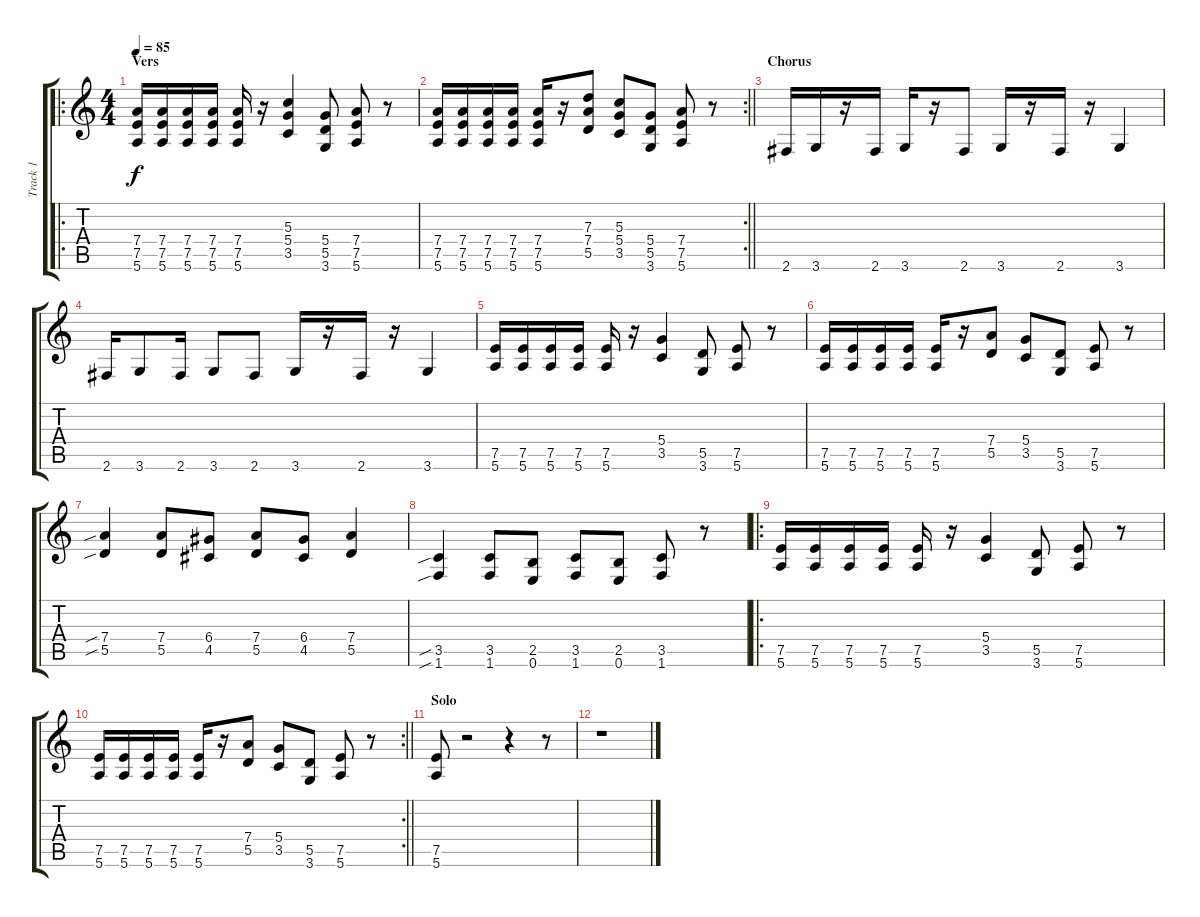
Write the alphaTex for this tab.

\track ("Track 1" "Track 1") {instrument distortionguitar}
\staff {score tabs}
\tuning (E4 B3 G3 D3 A2 E2) {hide}
\ro
\ts (4 4)
\section ("" "Vers")
\tempo 85
\clef g2
\ks c
(7.4 7.5 5.6).16{dy f} (7.4 7.5 5.6).16 (7.4 7.5 5.6).16 (7.4 7.5 5.6).16 (7.4 7.5 5.6).16 r.16 (5.3 5.4 3.5).4 (5.4 5.5 3.6).8 (7.4 7.5 5.6).8 r.8 |
\rc 2
\barLineRight lightlight
(7.4 7.5 5.6).16 (7.4 7.5 5.6).16 (7.4 7.5 5.6).16 (7.4 7.5 5.6).16 (7.4 7.5 5.6).16 r.16 (7.3 7.4 5.5).8 (5.3 5.4 3.5).8 (5.4 5.5 3.6).8 (7.4 7.5 5.6).8 r.8 |
\section ("" "Chorus")
2.6.16 3.6.16 r.16 2.6.16 3.6.16 r.16 2.6.8 3.6.16 r.16 2.6.16 r.16 3.6.4 |
2.6.16 3.6.8 2.6.16 3.6.8 2.6.8 3.6.16 r.16 2.6.16 r.16 3.6.4 |
(7.5 5.6).16 (7.5 5.6).16 (7.5 5.6).16 (7.5 5.6).16 (7.5 5.6).16 r.16 (5.4 3.5).4 (5.5 3.6).8 (7.5 5.6).8 r.8 |
(7.5 5.6).16 (7.5 5.6).16 (7.5 5.6).16 (7.5 5.6).16 (7.5 5.6).16 r.16 (7.4 5.5).8 (5.4 3.5).8 (5.5 3.6).8 (7.5 5.6).8 r.8 |
(7.4{sib} 5.5{sib}).4 (7.4 5.5).8 (6.4 4.5).8 (7.4 5.5).8 (6.4 4.5).8 (7.4 5.5).4 |
(3.5{sib} 1.6{sib}).4 (3.5 1.6).8 (2.5 0.6).8 (3.5 1.6).8 (2.5 0.6).8 (3.5 1.6).8 r.8 |
\ro
(7.5 5.6).16 (7.5 5.6).16 (7.5 5.6).16 (7.5 5.6).16 (7.5 5.6).16 r.16 (5.4 3.5).4 (5.5 3.6).8 (7.5 5.6).8 r.8 |
\rc 2
\barLineRight lightlight
(7.5 5.6).16 (7.5 5.6).16 (7.5 5.6).16 (7.5 5.6).16 (7.5 5.6).16 r.16 (7.4 5.5).8 (5.4 3.5).8 (5.5 3.6).8 (7.5 5.6).8 r.8 |
\section ("" "Solo")
(7.5 5.6).8 r.2 r.4 r.8 |
r.1
